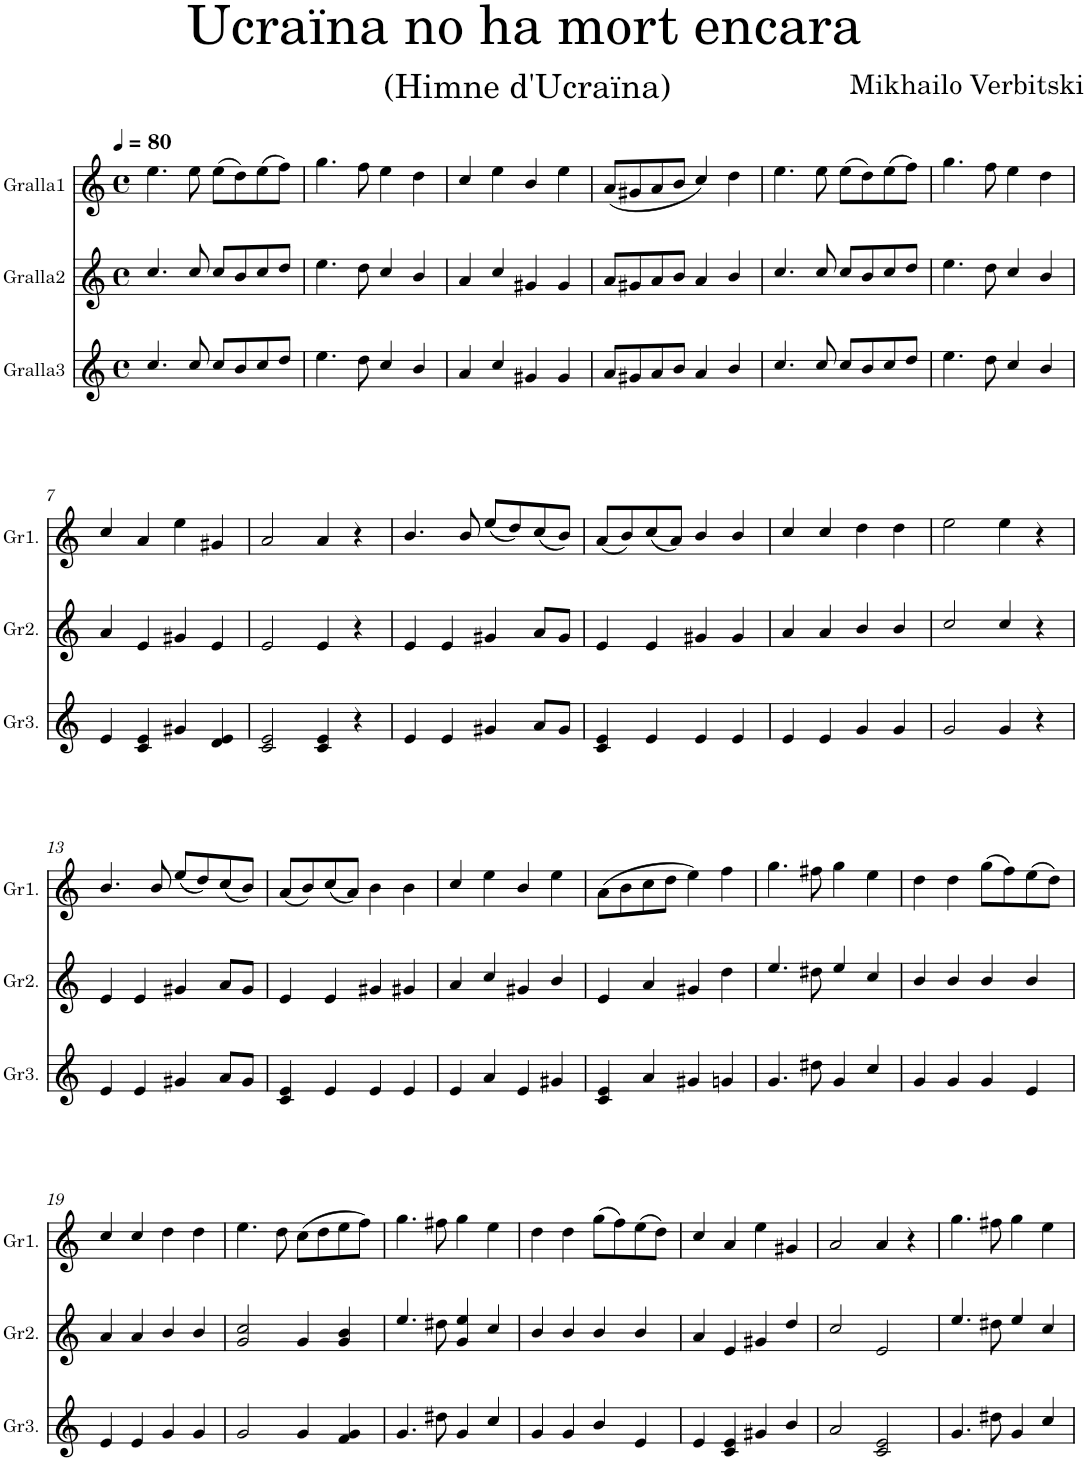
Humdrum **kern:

**kern	**kern	**kern
*part3	*part2	*part1
*staff3	*staff2	*staff1
*I"Gralla3	*I"Gralla2	*I"Gralla1
*I'Gr3.	*I'Gr2.	*I'Gr1.
*clefG2	*clefG2	*clefG2
*k[]	*k[]	*k[]
*M4/4	*M4/4	*M4/4
*met(c)	*met(c)	*met(c)
*MM80	*MM80	*MM80
=1	=1	=1
4.cc/	4.cc/	4.ee\
8cc/	8cc/	8ee\
8cc/L	8cc/L	(>8ee\L
8b/	8b/	8dd\)
8cc/	8cc/	(>8ee\
8dd/J	8dd/J	8ff\J)
=2	=2	=2
4.ee\	4.ee\	4.gg\
8dd\	8dd\	8ff\
4cc/	4cc/	4ee\
4b/	4b/	4dd\
=3	=3	=3
4a/	4a/	4cc/
4cc/	4cc/	4ee\
4g#X/	4g#X/	4b/
4g#/	4g#/	4ee\
=4	=4	=4
8a/L	8a/L	(<8a/L
8g#X/	8g#X/	8g#X/
8a/	8a/	8a/
8b/J	8b/J	8b/J
4a/	4a/	4cc/)
4b/	4b/	4dd\
=5	=5	=5
4.cc/	4.cc/	4.ee\
8cc/	8cc/	8ee\
8cc/L	8cc/L	(>8ee\L
8b/	8b/	8dd\)
8cc/	8cc/	(>8ee\
8dd/J	8dd/J	8ff\J)
=6	=6	=6
4.ee\	4.ee\	4.gg\
8dd\	8dd\	8ff\
4cc/	4cc/	4ee\
4b/	4b/	4dd\
!!LO:LB:g=z
=7	=7	=7
4e/	4a/	4cc/
4c/ 4e/	4e/	4a/
4g#X/	4g#X/	4ee\
4d/ 4e/	4e/	4g#X/
=8	=8	=8
2c/ 2e/	2e/	2a/
4c/ 4e/	4e/	4a/
4r	4r	4r
=9	=9	=9
4e/	4e/	4.b/
4e/	4e/	.
.	.	8b/
4g#X/	4g#X/	(<8ee/L
.	.	8dd/)
8a/L	8a/L	(<8cc/
8g#/J	8g#/J	8b/J)
=10	=10	=10
4c/ 4e/	4e/	(<8a/L
.	.	8b/)
4e/	4e/	(<8cc/
.	.	8a/J)
4e/	4g#X/	4b/
4e/	4g#/	4b/
=11	=11	=11
4e/	4a/	4cc/
4e/	4a/	4cc/
4g/	4b/	4dd\
4g/	4b/	4dd\
=12	=12	=12
2g/	2cc/	2ee\
4g/	4cc/	4ee\
4r	4r	4r
!!LO:LB:g=z
=13	=13	=13
4e/	4e/	4.b/
4e/	4e/	.
.	.	8b/
4g#X/	4g#X/	(8ee/L
.	.	8dd/)
8a/L	8a/L	(8cc/
8g#/J	8g#/J	8b/J)
=14	=14	=14
4c/ 4e/	4e/	(8a/L
.	.	8b/)
4e/	4e/	(8cc/
.	.	8a/J)
4e/	4g#X/	4b\
4e/	4g#X/	4b\
=15	=15	=15
4e/	4a/	4cc/
4a/	4cc/	4ee\
4e/	4g#X/	4b/
4g#X/	4b/	4ee\
=16	=16	=16
4c/ 4e/	4e/	(8a\L
.	.	8b\
4a/	4a/	8cc\
.	.	8dd\J
4g#X/	4g#X/	4ee\)
4gn/	4dd\	4ff\
=17	=17	=17
4.g/	4.ee/	4.gg\
8dd#X\	8dd#X\	8ff#X\
4g/	4ee/	4gg\
4cc/	4cc/	4ee\
=18	=18	=18
4g/	4b/	4dd\
4g/	4b/	4dd\
4g/	4b/	(8gg\L
.	.	8ff\)
4e/	4b/	(8ee\
.	.	8dd\J)
!!LO:LB:g=z
=19	=19	=19
4e/	4a/	4cc/
4e/	4a/	4cc/
4g/	4b/	4dd\
4g/	4b/	4dd\
=20	=20	=20
2g/	2g/ 2cc/	4.ee\
.	.	8dd\
4g/	4g/	(8cc\L
.	.	8dd\
4f/ 4g/	4g/ 4b/	8ee\
.	.	8ff\J)
=21	=21	=21
4.g/	4.ee/	4.gg\
8dd#X\	8dd#X\	8ff#X\
4g/	4g/ 4ee/	4gg\
4cc/	4cc/	4ee\
=22	=22	=22
4g/	4b/	4dd\
4g/	4b/	4dd\
4b/	4b/	(8gg\L
.	.	8ff\)
4e/	4b/	(8ee\
.	.	8dd\J)
=23	=23	=23
4e/	4a/	4cc/
4c/ 4e/	4e/	4a/
4g#X/	4g#X/	4ee\
4b/	4dd/	4g#X/
=24	=24	=24
2a/	2cc/	2a/
2c/ 2e/	2e/	4a/
.	.	4r
=25	=25	=25
4.g/	4.ee/	4.gg\
8dd#X\	8dd#X\	8ff#X\
4g/	4ee/	4gg\
4cc/	4cc/	4ee\
=	=	=
*-	*-	*-
